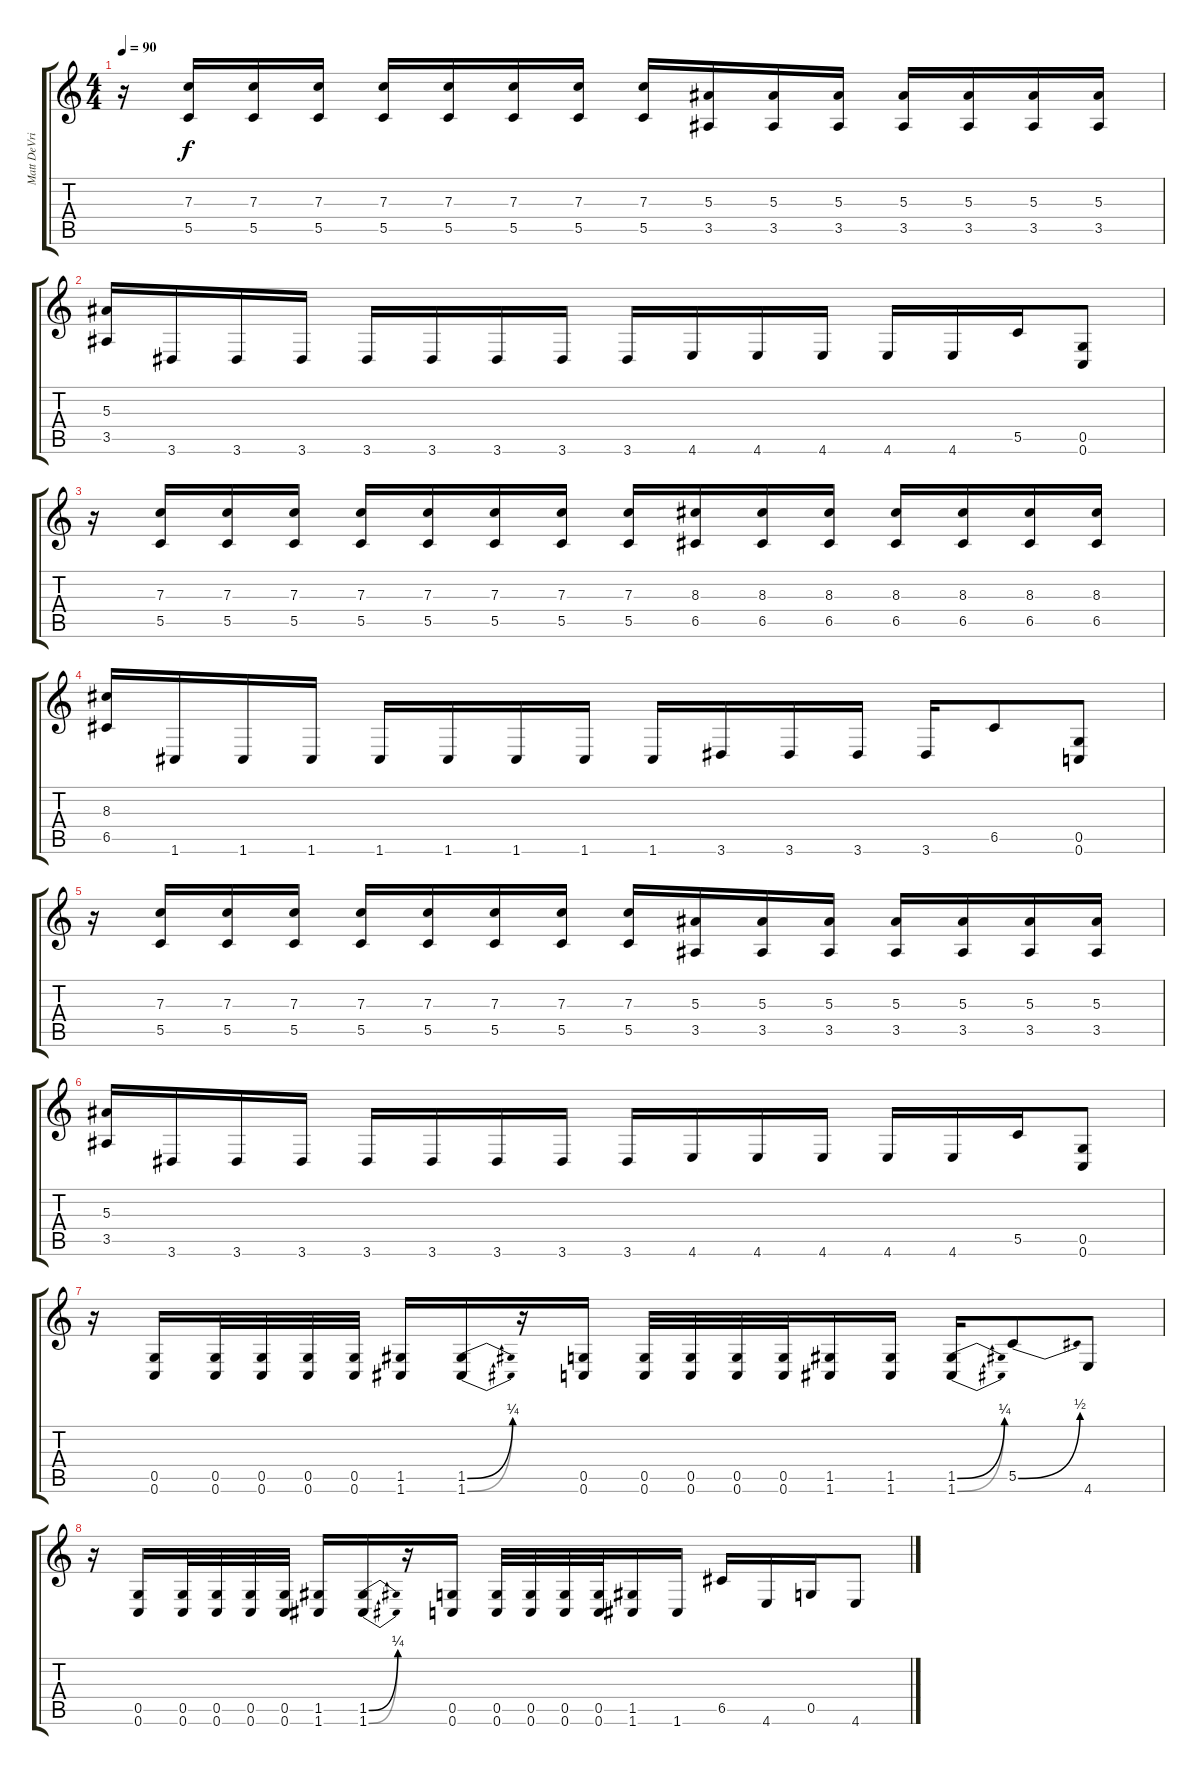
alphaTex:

\track ("Matt DeVries" "Matt DeVri") {instrument distortionguitar}
\staff {score tabs}
\tuning (D4 A3 F3 C3 G2 C2) {hide}
\ts (4 4)
\tempo 90
\clef g2
\ks c
r.16{dy f} (7.3 5.5).16 (7.3 5.5).16 (7.3 5.5).16 (7.3 5.5).16 (7.3 5.5).16 (7.3 5.5).16 (7.3 5.5).16 (7.3 5.5).16 (5.3 3.5).16 (5.3 3.5).16 (5.3 3.5).16 (5.3 3.5).16 (5.3 3.5).16 (5.3 3.5).16 (5.3 3.5).16 |
(5.3 3.5).16 3.6.16 3.6.16 3.6.16 3.6.16 3.6.16 3.6.16 3.6.16 3.6.16 4.6.16 4.6.16 4.6.16 4.6.16 4.6.16 5.5.16 (0.5 0.6).8 |
r.16 (7.3 5.5).16 (7.3 5.5).16 (7.3 5.5).16 (7.3 5.5).16 (7.3 5.5).16 (7.3 5.5).16 (7.3 5.5).16 (7.3 5.5).16 (8.3 6.5).16 (8.3 6.5).16 (8.3 6.5).16 (8.3 6.5).16 (8.3 6.5).16 (8.3 6.5).16 (8.3 6.5).16 |
(8.3 6.5).16 1.6.16 1.6.16 1.6.16 1.6.16 1.6.16 1.6.16 1.6.16 1.6.16 3.6.16 3.6.16 3.6.16 3.6.16 6.5.8 (0.5 0.6).8 |
r.16 (7.3 5.5).16 (7.3 5.5).16 (7.3 5.5).16 (7.3 5.5).16 (7.3 5.5).16 (7.3 5.5).16 (7.3 5.5).16 (7.3 5.5).16 (5.3 3.5).16 (5.3 3.5).16 (5.3 3.5).16 (5.3 3.5).16 (5.3 3.5).16 (5.3 3.5).16 (5.3 3.5).16 |
(5.3 3.5).16 3.6.16 3.6.16 3.6.16 3.6.16 3.6.16 3.6.16 3.6.16 3.6.16 4.6.16 4.6.16 4.6.16 4.6.16 4.6.16 5.5.16 (0.5 0.6).8 |
r.16 (0.5 0.6).16 (0.5 0.6).32 (0.5 0.6).32 (0.5 0.6).32 (0.5 0.6).32 (1.5 1.6).16 (1.5{be (bend 0 0 60 1)} 1.6{be (bend 0 0 60 1)}).16 r.16 (0.5 0.6).16 (0.5 0.6).32 (0.5 0.6).32 (0.5 0.6).32 (0.5 0.6).32 (1.5 1.6).16 (1.5 1.6).16 (1.5{be (bend 0 0 60 1)} 1.6{be (bend 0 0 60 1)}).16 5.5{be (bend 0 0 60 2)}.8 4.6.8 |
r.16 (0.5 0.6).16 (0.5 0.6).32 (0.5 0.6).32 (0.5 0.6).32 (0.5 0.6).32 (1.5 1.6).16 (1.5{be (bend 0 0 60 1)} 1.6{be (bend 0 0 60 1)}).16 r.16 (0.5 0.6).16 (0.5 0.6).32 (0.5 0.6).32 (0.5 0.6).32 (0.5 0.6).32 (1.5 1.6).16 1.6.16 6.5.16 4.6.16 0.5.16 4.6.8
